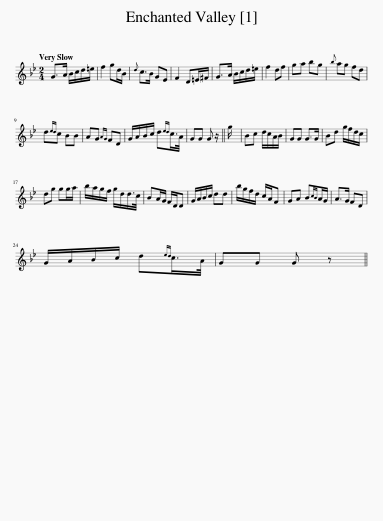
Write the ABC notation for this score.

X:1
L:1/8
Q:1/4=120
M:2/4
I:linebreak $
K:Gmin
V:1 treble
V:1
 G>A B/c/d/=e/ | f2 gd/B/ |{d} c>B GE | F2 D=E/^F/ | G>A B/c/d/=e/ | %5
 f2 df | ga bg |{b} ag fd |$ d{ed}c BB | AG{AG} FD | %10
 G/A/B/c/ d{ed}c/>A/ | GG G z/ || g/ | Bc d/c/A/B/ | GG G>G | %15
 Bd g/f/d/c/ |$ dg gg/a/ | b/a/g/f/ g/d/d/>c/ | BA/G/ F/D/D | G/A/B/c/ dd | %20
 b/g/f/d/ c/A/F | GA B{cB}A/G/ | A>G FD |$ G/A/B/c/ d{ed}c/>A/ | GG G z || %25
